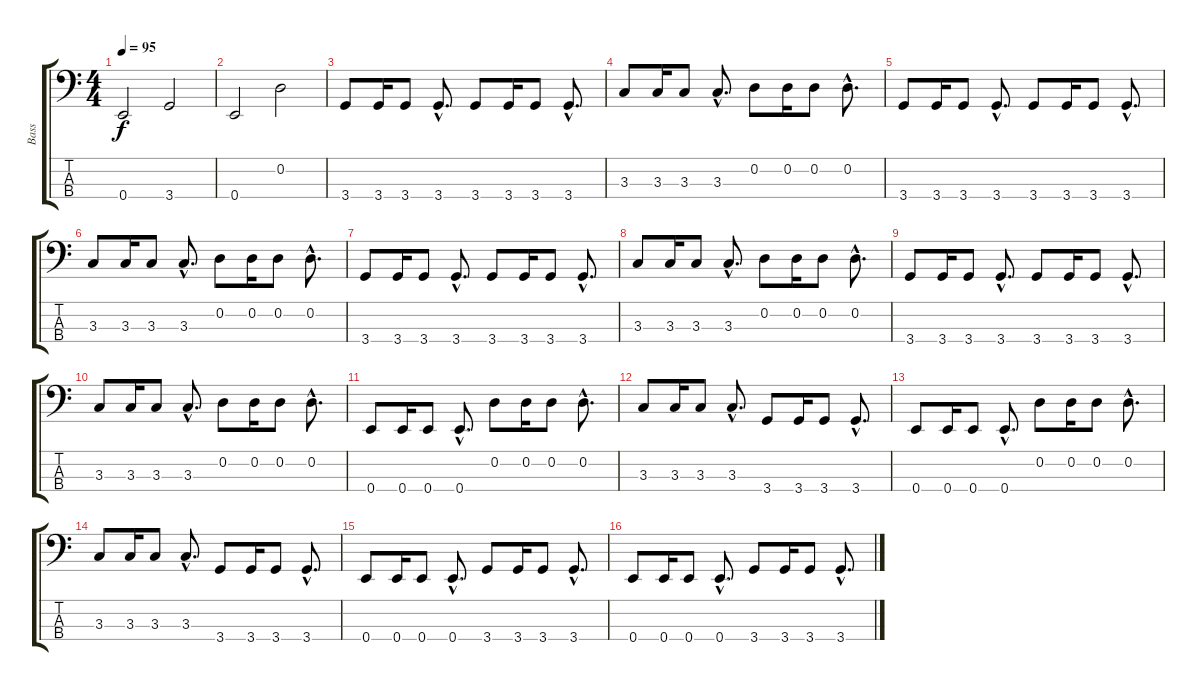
\track ("Bass" "Bass") {instrument electricbassfinger}
\staff {score tabs}
\tuning (G2 D2 A1 E1) {hide}
\ts (4 4)
\tempo 95
\clef f4
\ks c
0.4.2{dy f} 3.4.2 |
0.4.2 0.2.2 |
3.4.8 3.4.16 3.4.8 3.4{hac}.8{d} 3.4.8 3.4.16 3.4.8 3.4{hac}.8{d} |
3.3.8 3.3.16 3.3.8 3.3{hac}.8{d} 0.2.8 0.2.16 0.2.8 0.2{hac}.8{d} |
3.4.8 3.4.16 3.4.8 3.4{hac}.8{d} 3.4.8 3.4.16 3.4.8 3.4{hac}.8{d} |
3.3.8 3.3.16 3.3.8 3.3{hac}.8{d} 0.2.8 0.2.16 0.2.8 0.2{hac}.8{d} |
3.4.8 3.4.16 3.4.8 3.4{hac}.8{d} 3.4.8 3.4.16 3.4.8 3.4{hac}.8{d} |
3.3.8 3.3.16 3.3.8 3.3{hac}.8{d} 0.2.8 0.2.16 0.2.8 0.2{hac}.8{d} |
3.4.8 3.4.16 3.4.8 3.4{hac}.8{d} 3.4.8 3.4.16 3.4.8 3.4{hac}.8{d} |
3.3.8 3.3.16 3.3.8 3.3{hac}.8{d} 0.2.8 0.2.16 0.2.8 0.2{hac}.8{d} |
0.4.8 0.4.16 0.4.8 0.4{hac}.8{d} 0.2.8 0.2.16 0.2.8 0.2{hac}.8{d} |
3.3.8 3.3.16 3.3.8 3.3{hac}.8{d} 3.4.8 3.4.16 3.4.8 3.4{hac}.8{d} |
0.4.8 0.4.16 0.4.8 0.4{hac}.8{d} 0.2.8 0.2.16 0.2.8 0.2{hac}.8{d} |
3.3.8 3.3.16 3.3.8 3.3{hac}.8{d} 3.4.8 3.4.16 3.4.8 3.4{hac}.8{d} |
0.4.8 0.4.16 0.4.8 0.4{hac}.8{d} 3.4.8 3.4.16 3.4.8 3.4{hac}.8{d} |
0.4.8 0.4.16 0.4.8 0.4{hac}.8{d} 3.4.8 3.4.16 3.4.8 3.4{hac}.8{d}
